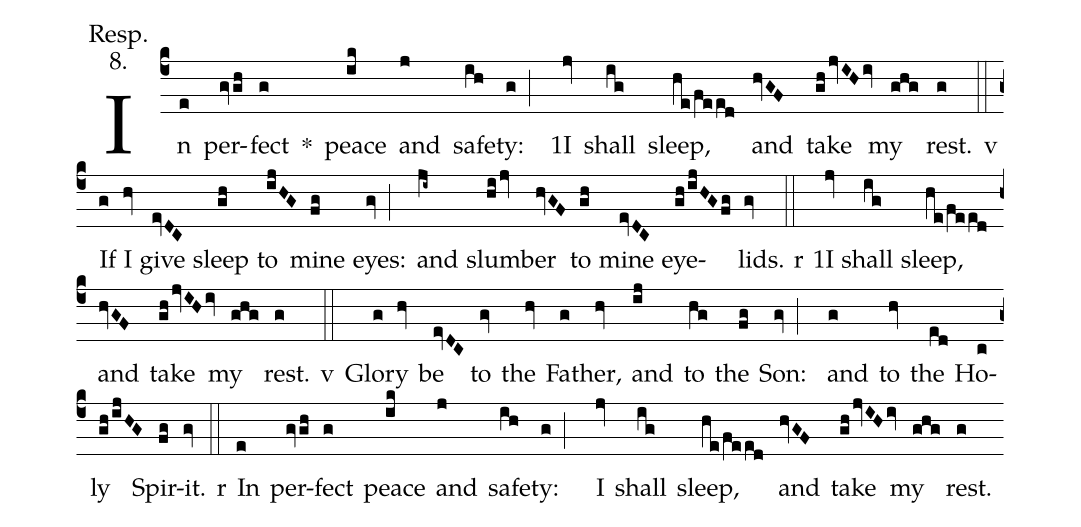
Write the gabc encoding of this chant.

annotation: Resp.;
annotation: 8.;
%%
(c4) In(e) per(gvgh)fect(g) <sp>*</sp>() peace(ik) and(j) safe(ih)ty:(g;) <sp>1</sp>I(jv) shall(ig) sleep,(he/feed) and(hvGF) take(ghjvIHiv) my(ghg) rest.(g)

<sp>v</sp>(::) If(g) I(hv) give(evDC) sleep(gh) to(ijHG) mine(fg) eyes:(gv;) and(ji~) slum(hijv)ber(hvGF) to(gh) mine(evDC) eye(gh/ijHGfg)lids.(gv)

<sp>r</sp>(::) <sp>1</sp>I(jv) shall(ig) sleep,(he/feed) and(hvGF) take(ghjvIHiv) my(ghg) rest.(g)

<sp>v</sp>(::) Glo(g)ry(hv) be(evDC) to(gv) the(hv) Fa(g)ther,(hv) and(ij) to(hg) the(fg) Son:(gv;) and(g) to(hv) the(ed) Ho(c)ly(gh/ijHG) Spir(fg)it.(gv)

<sp>r</sp>(::) In(e) per(gvgh)fect(g) peace(ik) and(j) safe(ih)ty:(g;) I(jv) shall(ig) sleep,(he/feed) and(hvGF) take(ghjvIHiv) my(ghg) rest.(g)
